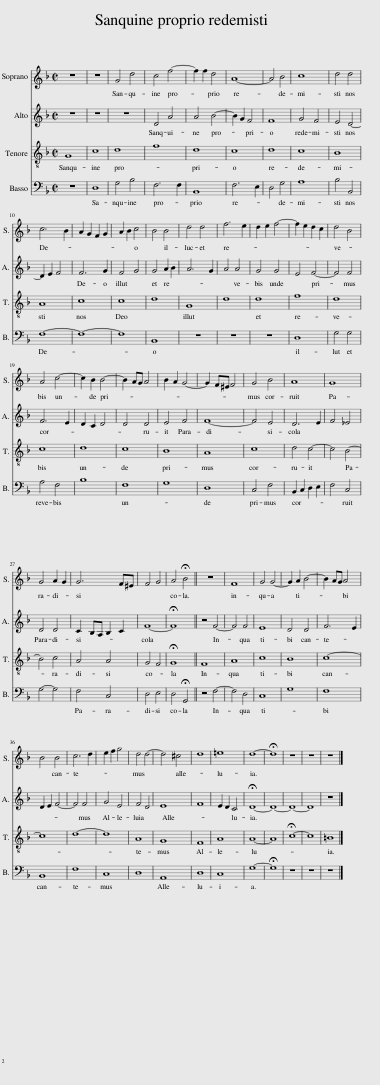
X:1
%%score 1 2 3 4
L:1/8
M:2/2
I:linebreak $
K:F
V:1 treble
V:2 treble
V:3 treble-8
V:4 bass
V:1
 z8 | z8 | G4 d4 | c4 f4- | f2 f2 d4 | %5
 A8- | A4 B4 | c8 | d4 d4 |$ c6 B2 | %10
 A2 G2 F2 G2 | A2 B2 c4 | B4 B4 | d4 d4 | f6 e2 | %15
 d2 e2 f4- | f2 e2 d2 c2 | d4 B4 |$ A4 c4- | c2 B2 B4- | %20
 B2 AG A4 | B2 A2 G4- | G2 F^E F4 | G4 B4 | A8 | %25
 G8 |$ G4 A2 G2 | G6 F^E | F4 G4 | A4 !fermata!B4 || %30
 z8 | F8 | G4 G4- | G2 A2 B4- | B2 AG A4 |$ %35
 B4 B4 | c6 d2 | e2 f2 g4 | d4 d4- | d4 ^c4 | %40
 d8 | =e8 | d8- | !fermata!d8 | z8 | %45
 z8 | z8 |] z8 |] %48
V:2
 z8 | z8 | z8 | D4 A4 | A4 B4- | %5
 B2 G2 F4 | F8 | G4 F4 | E4 D4- |$ D2 E2 F4 | %10
 F6 G2 | F4 G4 | G4 A2 B2 | A6 G2 | A4 A4 | %15
 G4 G4 | E4 F4- | F4 F4 |$ F6 E2 | D2 C2 D4 | %20
 D4 D4 | E4 F4 | F8- | F4 E4 | D6 E2 | %25
 F4 _E4 |$ D4 D4 | C2 B,A, B,2 C2 | F8- | !fermata!F8 || %30
 z4 F4- | F4 F4 | E8 | D4 D4 | F6 E2 |$ %35
 D2 E2 F4- | F4 F4 | G4 E4 | F4 D4 | E8 | %40
 F8 | E2 D2 C4 | !fermata!D8- | D8- | D8- | %45
 D8 | z8 |] z8 |] %48
V:3
 G8 | c8 | d8 | f8 | d8 | %5
 c8 | d8 | c8 | B8 |$ A8 | %10
 c8 | c8 | d8 | G8 | d8 | %15
 d8 | f8 | d8 |$ c8 | d8 | %20
 c8 | B8 | A8 | c8 | d4 c4- | %25
 c4 B4- |$ B4 c4 | A4 A4 | G4 F4 | !fermata!G8 || %30
 F8 | A8 | c8 | B8 | c8- |$ %35
 c8 | d8- | d8 | A8 | G8 | %40
 F8 | A8 | A8- | A8 | !fermata!c8- | %45
 c8 | =B8 |] z8 |] %48
V:4
 z8 | D,8 | G,4 B,4 | F,6 F,2 | B,,8 | %5
 F,6 E,2 | D,4 G,4 | A,8 | B,4 B,,4 |$ F,8- | %10
 F,8- | F,8 | B,,8 | z8 | z8 | %15
 z8 | D,8 | G,4 G,4 |$ A,4 F,4 | B,8 | %20
 F,8 | G,8 | D,8 | C,4 F,4 | B,,2 C,2 D,2 E,2 | %25
 F,4 C,4 |$ G,4- G,4 | F,4 C,4 | D,4 E,4 | D,4 !fermata!G,,4 || %30
 z4 F,4- | F,4 D,4 | C,8 | G,8 | F,8 |$ %35
 B,,8 | F,8 | C,8 | D,8 | A,,8 | %40
 D,8 | C,8 | G,8- | !fermata!G,8 | z8 | %45
 z8 | z8 |] z8 |] %48
